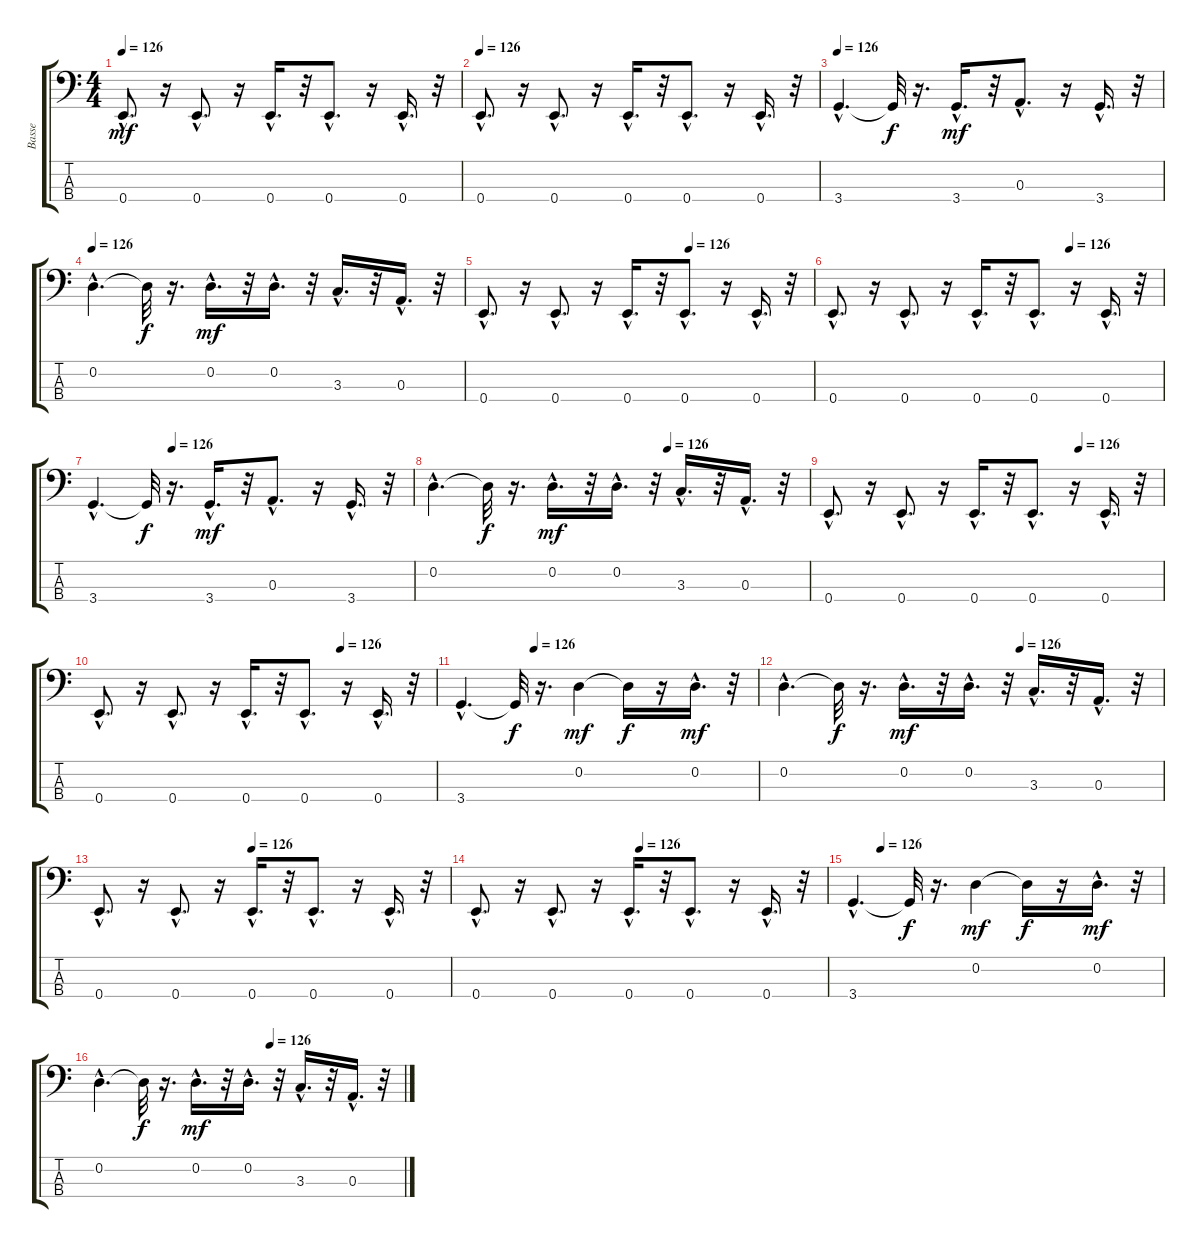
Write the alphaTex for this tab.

\track ("Basse" "Basse") {instrument acousticbass}
\staff {score tabs}
\tuning (G2 D2 A1 E1) {hide}
\ts (4 4)
\tempo 126
\clef f4
\ks c
0.4{hac}.8{d dy mf} r.16 0.4{hac}.8{d} r.16 0.4{hac}.16{d} r.32 0.4{hac}.8{d} r.16 0.4{hac}.16{d} r.32 |
\tempo 126
0.4{hac}.8{d} r.16 0.4{hac}.8{d} r.16 0.4{hac}.16{d} r.32 0.4{hac}.8{d} r.16 0.4{hac}.16{d} r.32 |
\tempo 126
3.4{hac}.4{d} 3.4{t}.32{dy f} r.16{d} 3.4{hac}.16{d dy mf} r.32 0.3{hac}.8{d} r.16 3.4{hac}.16{d} r.32 |
\tempo 126
0.2{hac}.4{d} 0.2{t}.32{dy f} r.16{d} 0.2{hac}.16{d dy mf} r.32 0.2{hac}.16{d} r.32 3.3{hac}.16{d} r.32 0.3{hac}.16{d} r.32 |
\tempo (126 0.625)
0.4{hac}.8{d} r.16 0.4{hac}.8{d} r.16 0.4{hac}.16{d} r.32 0.4{hac}.8{d} r.16 0.4{hac}.16{d} r.32 |
\tempo (126 0.71875)
0.4{hac}.8{d} r.16 0.4{hac}.8{d} r.16 0.4{hac}.16{d} r.32 0.4{hac}.8{d} r.16 0.4{hac}.16{d} r.32 |
\tempo (126 0.25)
3.4{hac}.4{d} 3.4{t}.32{dy f} r.16{d} 3.4{hac}.16{d dy mf} r.32 0.3{hac}.8{d} r.16 3.4{hac}.16{d} r.32 |
\tempo (126 0.625)
0.2{hac}.4{d} 0.2{t}.32{dy f} r.16{d} 0.2{hac}.16{d dy mf} r.32 0.2{hac}.16{d} r.32 3.3{hac}.16{d} r.32 0.3{hac}.16{d} r.32 |
\tempo (126 0.75)
0.4{hac}.8{d} r.16 0.4{hac}.8{d} r.16 0.4{hac}.16{d} r.32 0.4{hac}.8{d} r.16 0.4{hac}.16{d} r.32 |
\tempo (126 0.71875)
0.4{hac}.8{d} r.16 0.4{hac}.8{d} r.16 0.4{hac}.16{d} r.32 0.4{hac}.8{d} r.16 0.4{hac}.16{d} r.32 |
\tempo (126 0.25)
3.4{hac}.4{d} 3.4{t}.32{dy f} r.16{d} 0.2.4{dy mf} 0.2{t}.16{dy f} r.16 0.2{hac}.16{d dy mf} r.32 |
\tempo (126 0.625)
0.2{hac}.4{d} 0.2{t}.32{dy f} r.16{d} 0.2{hac}.16{d dy mf} r.32 0.2{hac}.16{d} r.32 3.3{hac}.16{d} r.32 0.3{hac}.16{d} r.32 |
\tempo (126 0.4375)
0.4{hac}.8{d} r.16 0.4{hac}.8{d} r.16 0.4{hac}.16{d} r.32 0.4{hac}.8{d} r.16 0.4{hac}.16{d} r.32 |
\tempo (126 0.46875)
0.4{hac}.8{d} r.16 0.4{hac}.8{d} r.16 0.4{hac}.16{d} r.32 0.4{hac}.8{d} r.16 0.4{hac}.16{d} r.32 |
\tempo (126 0.09375)
3.4{hac}.4{d} 3.4{t}.32{dy f} r.16{d} 0.2.4{dy mf} 0.2{t}.16{dy f} r.16 0.2{hac}.16{d dy mf} r.32 |
\tempo (126 0.5625)
0.2{hac}.4{d} 0.2{t}.32{dy f} r.16{d} 0.2{hac}.16{d dy mf} r.32 0.2{hac}.16{d} r.32 3.3{hac}.16{d} r.32 0.3{hac}.16{d} r.32
